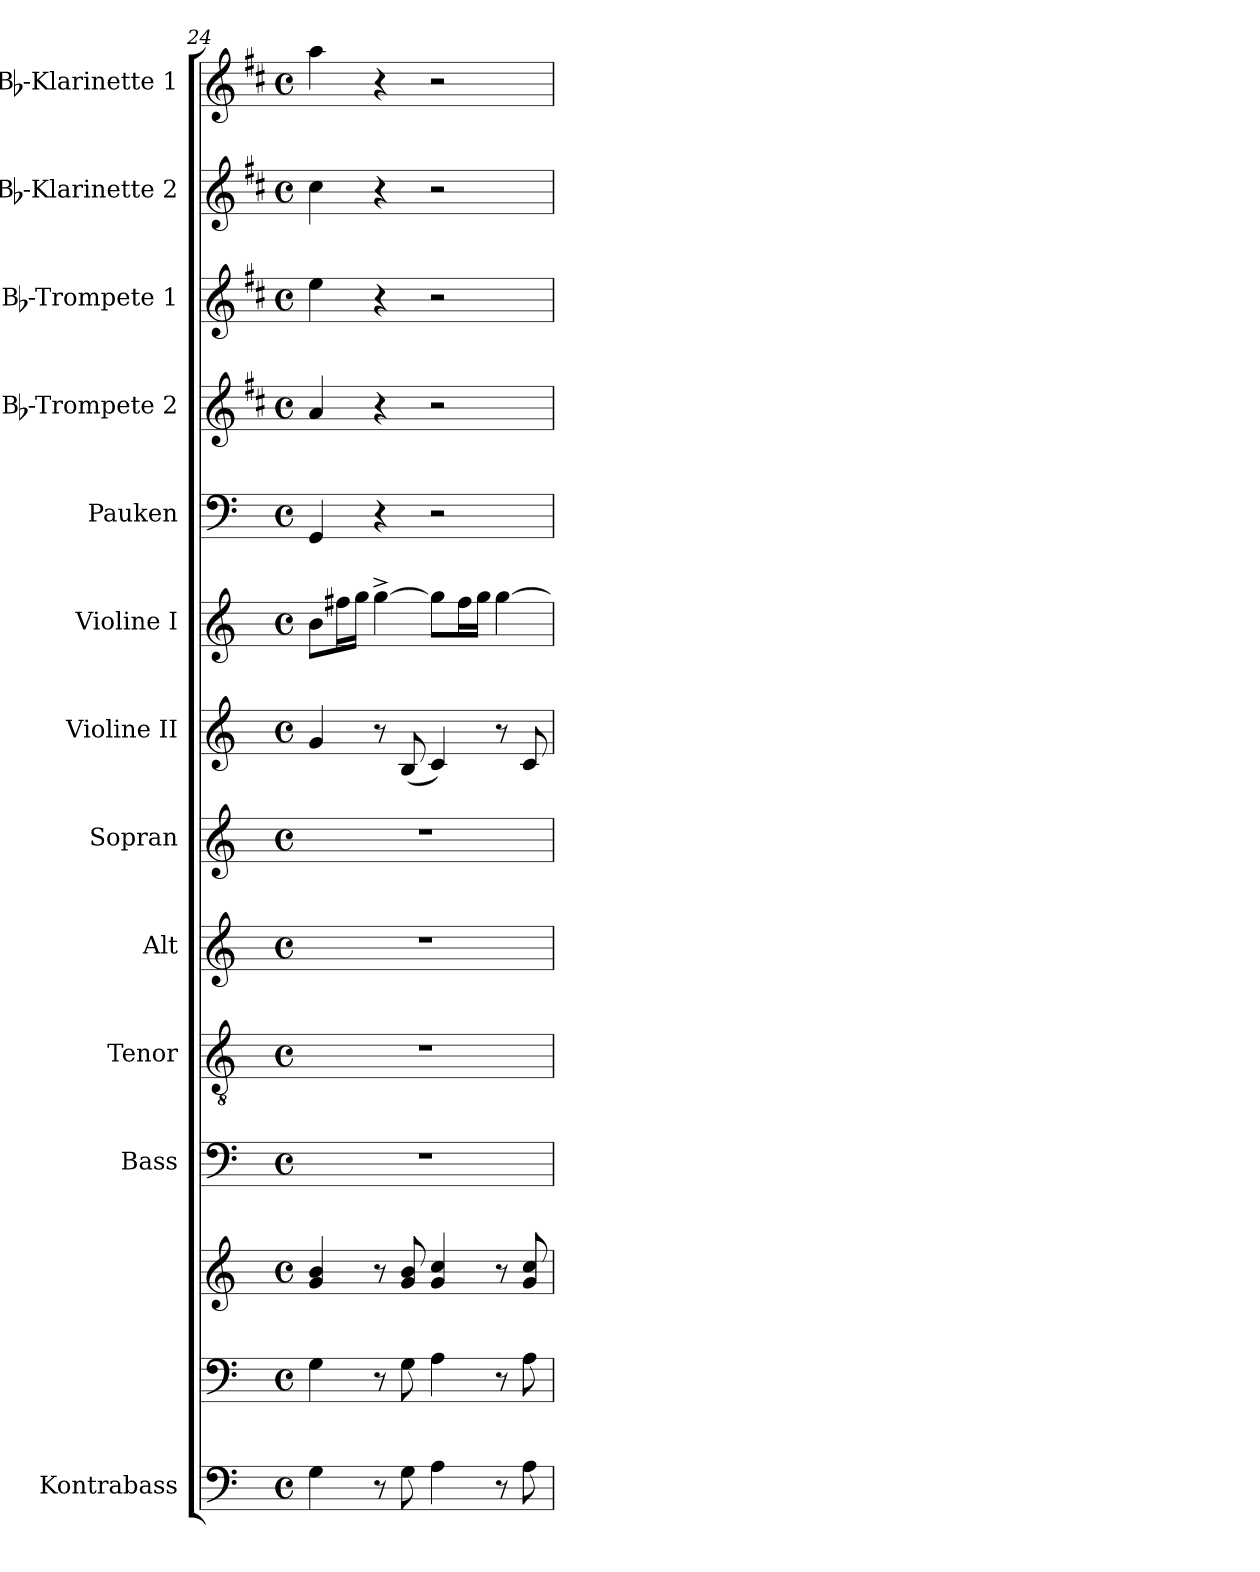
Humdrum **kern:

**kern	**kern	**kern	**kern	**kern	**kern	**kern	**kern	**kern	**kern	**kern	**kern	**kern	**kern
*part13	*part12	*part12	*part11	*part10	*part9	*part8	*part7	*part6	*part5	*part4	*part3	*part2	*part1
*staff14	*staff13	*staff12	*staff11	*staff10	*staff9	*staff8	*staff7	*staff6	*staff5	*staff4	*staff3	*staff2	*staff1
*I"Kontrabass	*	*	*I"Bass	*I"Tenor	*I"Alt	*I"Sopran	*I"Violine II	*I"Violine I	*I"Pauken	*I"Bb-Trompete 2	*I"Bb-Trompete 1	*I"Bb-Klarinette 2	*I"Bb-Klarinette 1
*I'Kb.	*	*	*I'B.	*I'T.	*I'A.	*I'S.	*I'Vl. II	*I'Vl. I	*I'Pk.	*I'Bb Trp. 2	*I'Bb Trp. 1	*I'Bb Kl. 2	*I'Bb Kl. 1
*clefF4	*clefF4	*clefG2	*clefF4	*clefGv2	*clefG2	*clefG2	*clefG2	*clefG2	*clefF4	*clefG2	*clefG2	*clefG2	*clefG2
*ITrd7c12	*	*	*	*	*	*	*	*	*	*ITrd1c2	*ITrd1c2	*ITrd1c2	*ITrd1c2
*k[]	*k[]	*k[]	*k[]	*k[]	*k[]	*k[]	*k[]	*k[]	*k[]	*k[]	*k[]	*k[]	*k[]
*C:	*C:	*C:	*C:	*C:	*C:	*C:	*C:	*C:	*C:	*C:	*C:	*C:	*C:
*M4/4	*M4/4	*M4/4	*M4/4	*M4/4	*M4/4	*M4/4	*M4/4	*M4/4	*M4/4	*M4/4	*M4/4	*M4/4	*M4/4
*met(c)	*met(c)	*met(c)	*met(c)	*met(c)	*met(c)	*met(c)	*met(c)	*met(c)	*met(c)	*met(c)	*met(c)	*met(c)	*met(c)
=24	=24	=24	=24	=24	=24	=24	=24	=24	=24	=24	=24	=24	=24
4GG\	4G\	4g/ 4b/	1r	1r	1r	1r	4g/	8b\L	4GG/	4g/	4dd\	4b\	4gg\
.	.	.	.	.	.	.	.	16ff#X\L	.	.	.	.	.
.	.	.	.	.	.	.	.	16gg\JJ	.	.	.	.	.
8r	8r	8r	.	.	.	.	8r	[4gg^>\	4r	4r	4r	4r	4r
8GG\	8G\	8g/ 8b/	.	.	.	.	(<8B/	.	.	.	.	.	.
4AA\	4A\	4g/ 4cc/	.	.	.	.	4c/)	8gg\L]	2r	2r	2r	2r	2r
.	.	.	.	.	.	.	.	16ff#\L	.	.	.	.	.
.	.	.	.	.	.	.	.	16gg\JJ	.	.	.	.	.
8r	8r	8r	.	.	.	.	8r	[4gg\	.	.	.	.	.
8AA\	8A\	8g/ 8cc/	.	.	.	.	8c/	.	.	.	.	.	.
=	=	=	=	=	=	=	=	=	=	=	=	=	=
*-	*-	*-	*-	*-	*-	*-	*-	*-	*-	*-	*-	*-	*-
